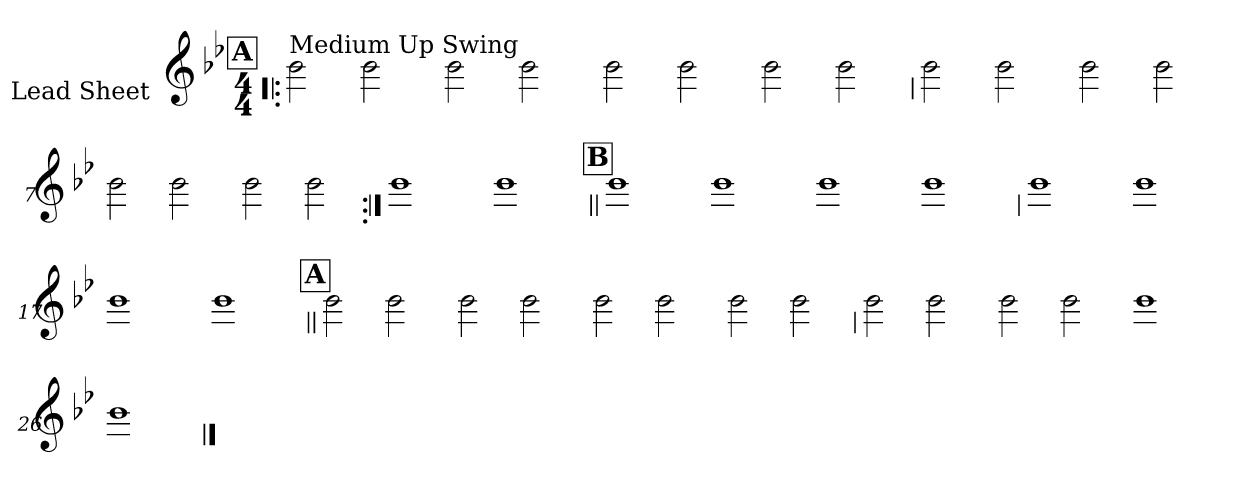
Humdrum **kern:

**kern
*part1
*staff1
*I"Lead Sheet
*stria0
*clefG2
*k[b-e-]
*B-:
*M4/4
!!LO:REH:place=s1:a:t=A
=1!|:
!LO:TX:a:t=Medium Up Swing
2b-
2b-
=2-
2b-
2b-
=3-
2b-
2b-
=4-
2b-
2b-
!!LO:LB:g=z
=5
2b-
2b-
=6-
2b-
2b-
=7-
2b-
2b-
=8-
2b-
2b-
!!LO:LB:g=z
=9:|!
1b-
=10-
1b-
!!LO:LB:g=z
!!LO:REH:place=s1:a:t=B
=11||
1b-
=12-
1b-
=13-
1b-
=14-
1b-
!!LO:LB:g=z
=15
1b-
=16-
1b-
=17-
1b-
=18-
1b-
!!LO:LB:g=z
!!LO:REH:place=s1:a:t=A
=19||
2b-
2b-
=20-
2b-
2b-
=21-
2b-
2b-
=22-
2b-
2b-
!!LO:LB:g=z
=23
2b-
2b-
=24-
2b-
2b-
=25-
1b-
=26-
1b-
==
*-
